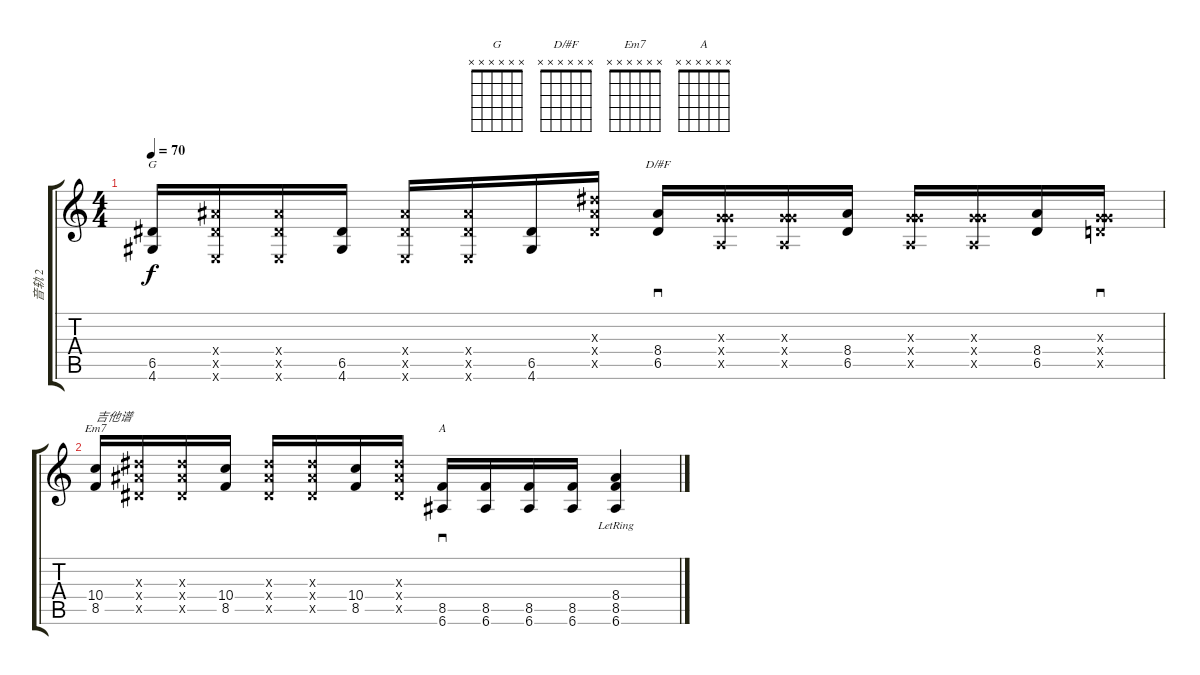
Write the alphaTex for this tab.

\track ("音轨 2" "音轨 2") {instrument overdrivenguitar}
\staff {score tabs}
\tuning (E4 B3 G3 D3 A2 E2) {hide}
\chord ("G" x x x x x x)
\chord ("D/#F" x x x x x x)
\chord ("Em7" x x x x x x)
\chord ("A" x x x x x x)
\ts (4 4)
\tempo 70
\clef g2
\ks c
(6.5 4.6).16{ch "G" dy f} (8.4{x} 6.5{x} 0.6{x}).16 (8.4{x} 6.5{x} 0.6{x}).16 (6.5 4.6).16 (8.4{x} 6.5{x} 0.6{x}).16 (8.4{x} 6.5{x} 0.6{x}).16 (6.5 4.6).16 (8.3{x} 8.4{x} 6.5{x}).16 (8.4 6.5).16{sd ch "D/#F"} (0.3{x} 5.4{x} 0.5{x}).16 (0.3{x} 5.4{x} 0.5{x}).16 (8.4 6.5).16 (0.3{x} 5.4{x} 0.5{x}).16 (0.3{x} 5.4{x} 0.5{x}).16 (8.4 6.5).16 (0.3{x} 5.4{x} 5.5{x}).16{sd} |
(10.4 8.5).16{ch "Em7" txt "吉他谱"} (8.3{x} 8.4{x} 6.5{x}).16 (8.3{x} 8.4{x} 6.5{x}).16 (10.4 8.5).16 (8.3{x} 8.4{x} 6.5{x}).16 (8.3{x} 8.4{x} 6.5{x}).16 (10.4 8.5).16 (8.3{x} 8.4{x} 6.5{x}).16 (8.5 6.6).16{sd ch "A"} (8.5 6.6).16 (8.5 6.6).16 (8.5 6.6).16 (8.4{lr} 8.5{lr} 6.6{lr}).4
